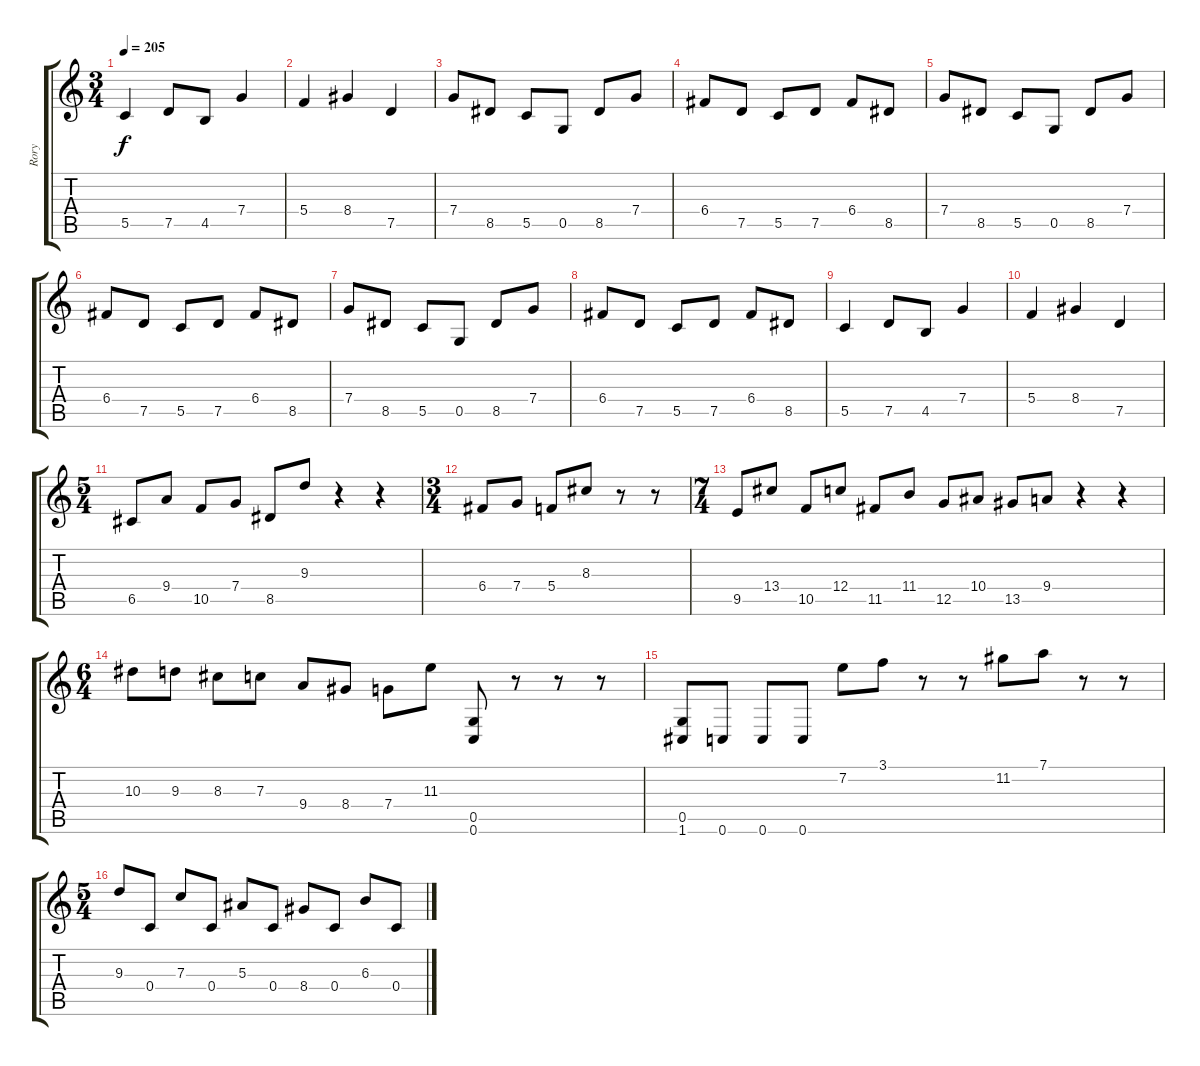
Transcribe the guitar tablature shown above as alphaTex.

\track ("Rory" "Rory") {instrument overdrivenguitar}
\staff {score tabs}
\tuning (D4 A3 F3 C3 G2 C2) {hide}
\ts (3 4)
\tempo 205
\clef g2
\ks c
5.5.4{dy f} 7.5.8 4.5.8 7.4.4 |
5.4.4 8.4.4 7.5.4 |
7.4.8 8.5.8 5.5.8 0.5.8 8.5.8 7.4.8 |
6.4.8 7.5.8 5.5.8 7.5.8 6.4.8 8.5.8 |
7.4.8 8.5.8 5.5.8 0.5.8 8.5.8 7.4.8 |
6.4.8 7.5.8 5.5.8 7.5.8 6.4.8 8.5.8 |
7.4.8 8.5.8 5.5.8 0.5.8 8.5.8 7.4.8 |
6.4.8 7.5.8 5.5.8 7.5.8 6.4.8 8.5.8 |
5.5.4 7.5.8 4.5.8 7.4.4 |
5.4.4 8.4.4 7.5.4 |
\ts (5 4)
6.5.8 9.4.8 10.5.8 7.4.8 8.5.8 9.3.8 r.4 r.4 |
\ts (3 4)
6.4.8 7.4.8 5.4.8 8.3.8 r.8 r.8 |
\ts (7 4)
9.5.8 13.4.8 10.5.8 12.4.8 11.5.8 11.4.8 12.5.8 10.4.8 13.5.8 9.4.8 r.4 r.4 |
\ts (6 4)
10.3.8 9.3.8 8.3.8 7.3.8 9.4.8 8.4.8 7.4.8 11.3.8 (0.5 0.6).8 r.8 r.8 r.8 |
(0.5 1.6).8 0.6.8 0.6.8 0.6.8 7.2.8 3.1.8 r.8 r.8 11.2.8 7.1.8 r.8 r.8 |
\ts (5 4)
9.3.8 0.4.8 7.3.8 0.4.8 5.3.8 0.4.8 8.4.8 0.4.8 6.3.8 0.4.8
